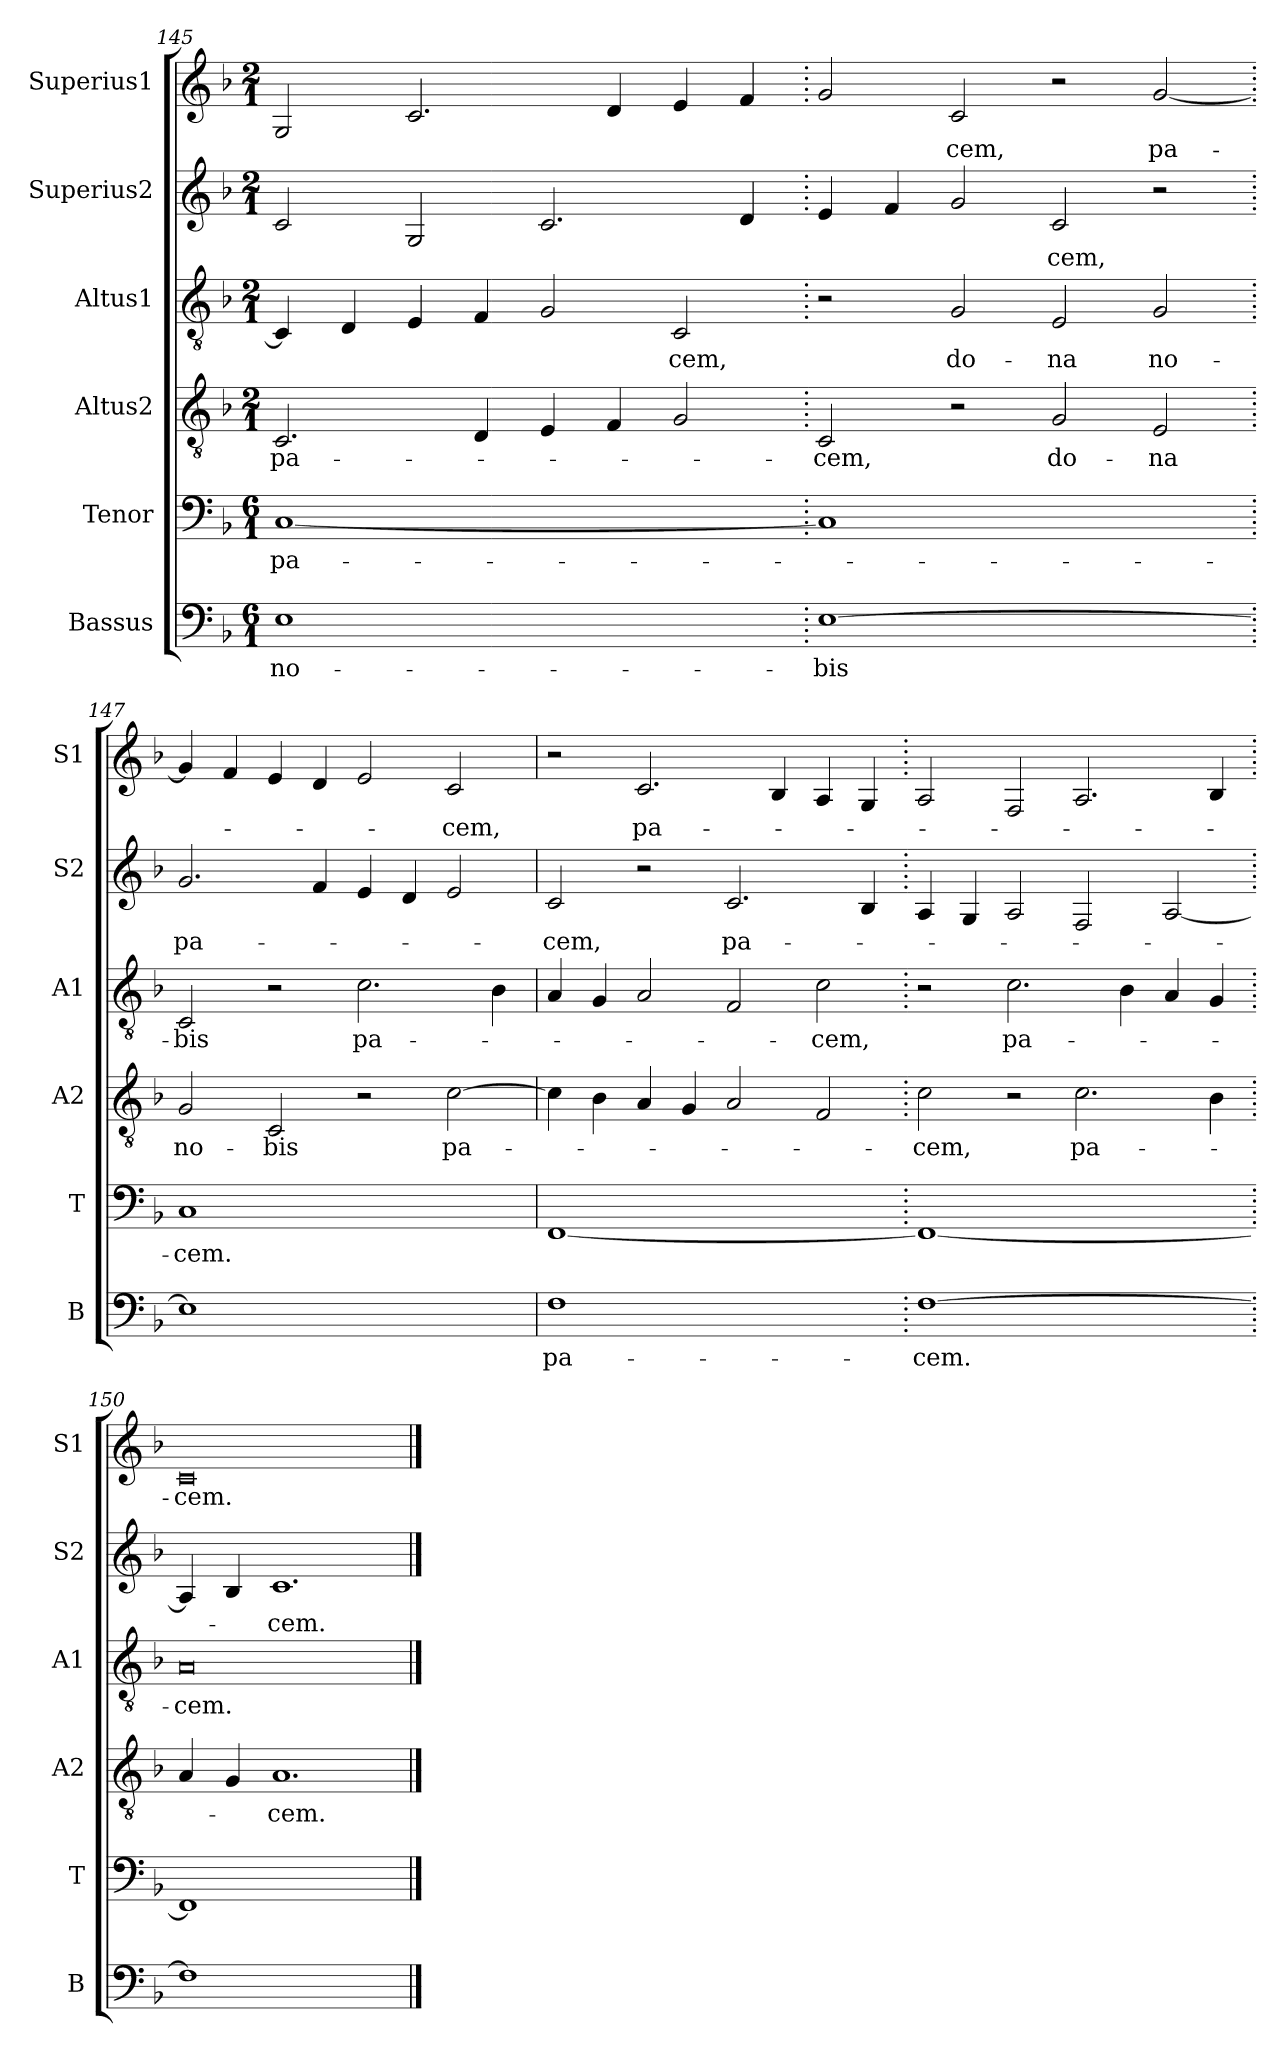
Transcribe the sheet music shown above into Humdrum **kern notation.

**kern	**text	**kern	**text	**kern	**text	**kern	**text	**kern	**text	**kern	**text
*part6	*part6	*part5	*part5	*part4	*part4	*part3	*part3	*part2	*part2	*part1	*part1
*staff6	*staff6	*staff5	*staff5	*staff4	*staff4	*staff3	*staff3	*staff2	*staff2	*staff1	*staff1
*I"Bassus	*	*I"Tenor	*	*I"Altus2	*	*I"Altus1	*	*I"Superius2	*	*I"Superius1	*
*I'B	*	*I'T	*	*I'A2	*	*I'A1	*	*I'S2	*	*I'S1	*
*clefF4	*	*clefF4	*	*clefGv2	*	*clefGv2	*	*clefG2	*	*clefG2	*
*k[b-]	*	*k[b-]	*	*k[b-]	*	*k[b-]	*	*k[b-]	*	*k[b-]	*
*M6/1	*	*M6/1	*	*M2/1	*	*M2/1	*	*M2/1	*	*M2/1	*
=145	=145	=145	=145	=145	=145	=145	=145	=145	=145	=145	=145
!LO:N:vis=1	!	!LO:N:vis=1	!	!	!	!	!	!	!	!	!
0E	no-	[0C	pa-	2.C/	pa-	4C/]	.	2c/	.	2G/	.
.	.	.	.	.	.	4D/	.	.	.	.	.
.	.	.	.	.	.	4E/	.	2G/	.	2.c/	.
.	.	.	.	4D/	.	4F/	.	.	.	.	.
.	.	.	.	4E/	.	2G/	.	2.c/	.	.	.
.	.	.	.	4F/	.	.	.	.	.	4d/	.
.	.	.	.	2G/	.	2C/	-cem,	.	.	4e/	.
.	.	.	.	.	.	.	.	4d/	.	4f/	.
=146.	=146.	=146.	=146.	=146.	=146.	=146.	=146.	=146.	=146.	=146.	=146.
!LO:N:vis=1	!	!LO:N:vis=1	!	!	!	!	!	!	!	!	!
[0E	-bis	0C]	.	2C/	-cem,	2r	.	4e/	.	2g/	.
.	.	.	.	.	.	.	.	4f/	.	.	.
.	.	.	.	2r	.	2G/	do-	2g/	.	2c/	-cem,
.	.	.	.	2G/	do-	2E/	-na	2c/	-cem,	2r	.
.	.	.	.	2E/	-na	2G/	no-	2r	.	[2g/	pa-
=147.	=147.	=147.	=147.	=147.	=147.	=147.	=147.	=147.	=147.	=147.	=147.
!LO:N:vis=1	!	!LO:N:vis=1	!	!	!	!	!	!	!	!	!
0E]	.	0C	-cem.	2G/	no-	2C/	-bis	2.g/	pa-	4g/]	.
.	.	.	.	.	.	.	.	.	.	4f/	.
.	.	.	.	2C/	-bis	2r	.	.	.	4e/	.
.	.	.	.	.	.	.	.	4f/	.	4d/	.
.	.	.	.	2r	.	2.c\	pa-	4e/	.	2e/	.
.	.	.	.	.	.	.	.	4d/	.	.	.
.	.	.	.	[2c\	pa-	.	.	2e/	.	2c/	-cem,
.	.	.	.	.	.	4B-\	.	.	.	.	.
=148	=148	=148	=148	=148	=148	=148	=148	=148	=148	=148	=148
!LO:N:vis=1	!	!LO:N:vis=1	!	!	!	!	!	!	!	!	!
0F	pa-	[0FF	.	4c\]	.	4A/	.	2c/	-cem,	2r	.
.	.	.	.	4B-\	.	4G/	.	.	.	.	.
.	.	.	.	4A/	.	2A/	.	2r	.	2.c/	pa-
.	.	.	.	4G/	.	.	.	.	.	.	.
.	.	.	.	2A/	.	2F/	.	2.c/	pa-	.	.
.	.	.	.	.	.	.	.	.	.	4B-/	.
.	.	.	.	2F/	.	2c\	-cem,	.	.	4A/	.
.	.	.	.	.	.	.	.	4B-/	.	4G/	.
=149.	=149.	=149.	=149.	=149.	=149.	=149.	=149.	=149.	=149.	=149.	=149.
!LO:N:vis=1	!	!LO:N:vis=1	!	!	!	!	!	!	!	!	!
[0F	-cem.	0FF_	.	2c\	-cem,	2r	.	4A/	.	2A/	.
.	.	.	.	.	.	.	.	4G/	.	.	.
.	.	.	.	2r	.	2.c\	pa-	2A/	.	2F/	.
.	.	.	.	2.c\	pa-	.	.	2F/	.	2.A/	.
.	.	.	.	.	.	4B-\	.	.	.	.	.
.	.	.	.	.	.	4A/	.	[2A/	.	.	.
.	.	.	.	4B-\	.	4G/	.	.	.	4B-/	.
=150.	=150.	=150.	=150.	=150.	=150.	=150.	=150.	=150.	=150.	=150.	=150.
!LO:N:vis=1	!	!LO:N:vis=1	!	!	!	!	!	!	!	!	!
0F]	.	0FF]	.	4A/	.	0A	-cem.	4A/]	.	0c	-cem.
.	.	.	.	4G/	.	.	.	4B-/	.	.	.
.	.	.	.	1.A	-cem.	.	.	1.c	-cem.	.	.
==	==	==	==	==	==	==	==	==	==	==	==
*-	*-	*-	*-	*-	*-	*-	*-	*-	*-	*-	*-
